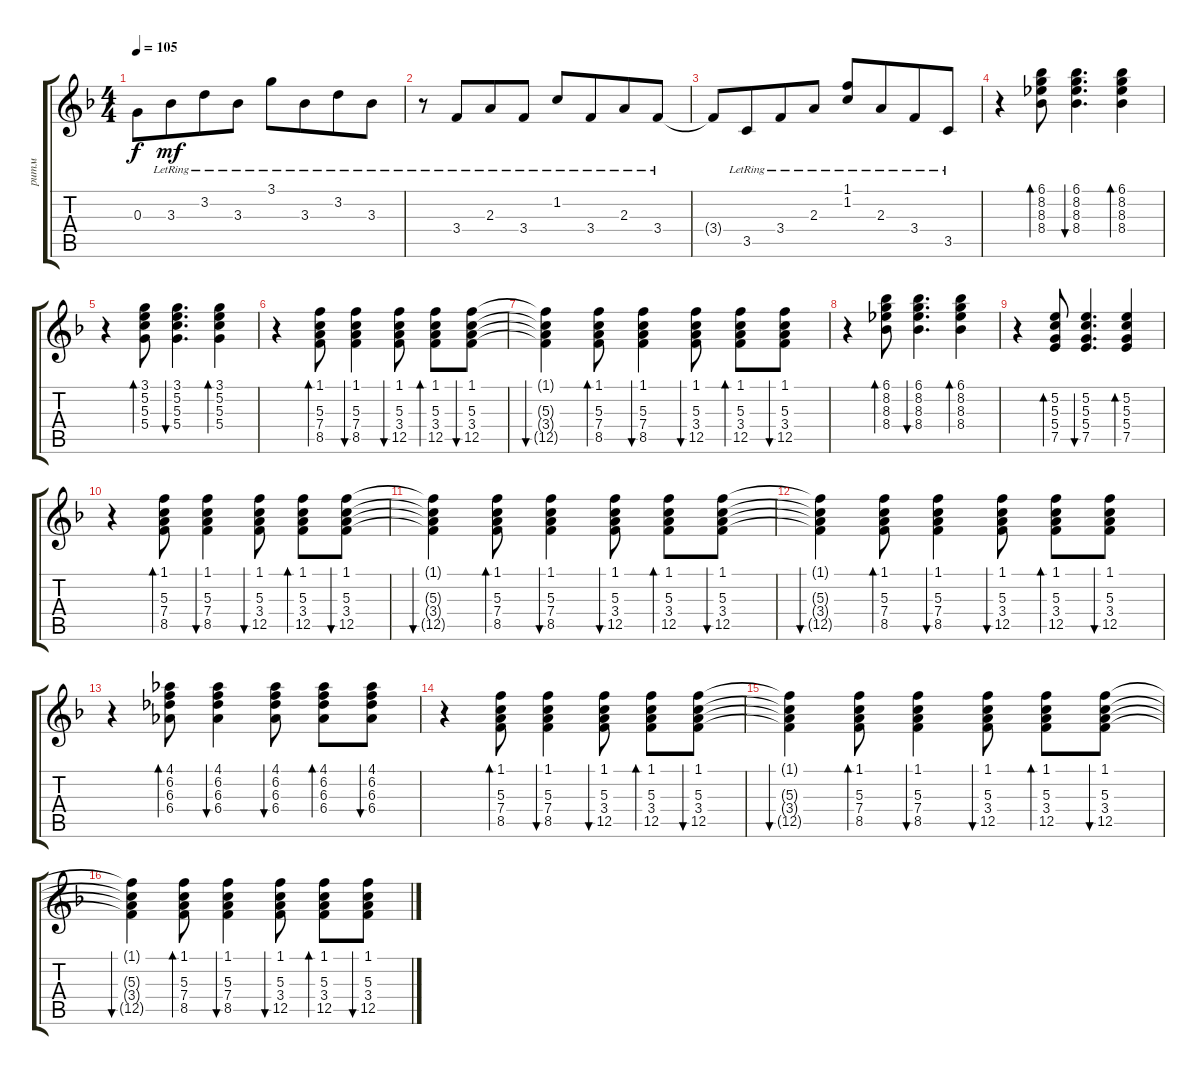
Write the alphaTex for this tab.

\track ("ритм" "ритм") {instrument acousticguitarsteel}
\staff {score tabs}
\tuning (E4 B3 G3 D3 A2 E2) {hide}
\ts (4 4)
\tempo 105
\clef g2
\ks f
0.3{t}.8{dy f} 3.3{lr}.8{dy mf beam merge} 3.2{lr}.8 3.3{lr}.8 3.1{lr}.8 3.3{lr}.8{beam merge} 3.2{lr}.8 3.3{lr}.8 |
r.8 3.4{lr}.8{beam merge} 2.3{lr}.8 3.4{lr}.8 1.2{lr}.8 3.4{lr}.8{beam merge} 2.3{lr}.8 3.4{lr}.8 |
3.4{t}.8 3.5{lr}.8{beam merge} 3.4{lr}.8 2.3{lr}.8 (1.1{lr} 1.2{lr}).8 2.3{lr}.8{beam merge} 3.4{lr}.8 3.5{lr}.8 |
r.4 (6.1 8.2 8.3 8.4).8{bd 60} (6.1 8.2 8.3 8.4).4{d bu 60} (6.1 8.2 8.3 8.4).4{bd 60} |
r.4 (3.1 5.2 5.3 5.4).8{bd 60} (3.1 5.2 5.3 5.4).4{d bu 60} (3.1 5.2 5.3 5.4).4{bd 60} |
r.4 (1.1 5.3 7.4 8.5).8{bd 60} (1.1 5.3 7.4 8.5).4{bu 60} (1.1 5.3 3.4 12.5).8{bu 60} (1.1 5.3 3.4 12.5).8{bd 60} (1.1 5.3 3.4 12.5).8{bu 60} |
(1.1{t} 5.3{t} 3.4{t} 12.5{t}).4{bu 60} (1.1 5.3 7.4 8.5).8{bd 60} (1.1 5.3 7.4 8.5).4{bu 60} (1.1 5.3 3.4 12.5).8{bu 60} (1.1 5.3 3.4 12.5).8{bd 60} (1.1 5.3 3.4 12.5).8{bu 60} |
r.4 (6.1 8.2 8.3 8.4).8{bd 60} (6.1 8.2 8.3 8.4).4{d bu 60} (6.1 8.2 8.3 8.4).4{bd 60} |
r.4 (5.2 5.3 5.4 7.5).8{bd 60} (5.2 5.3 5.4 7.5).4{d bu 60} (5.2 5.3 5.4 7.5).4{bd 60} |
r.4 (1.1 5.3 7.4 8.5).8{bd 60} (1.1 5.3 7.4 8.5).4{bu 60} (1.1 5.3 3.4 12.5).8{bu 60} (1.1 5.3 3.4 12.5).8{bd 60} (1.1 5.3 3.4 12.5).8{bu 60} |
(1.1{t} 5.3{t} 3.4{t} 12.5{t}).4{bu 60} (1.1 5.3 7.4 8.5).8{bd 60} (1.1 5.3 7.4 8.5).4{bu 60} (1.1 5.3 3.4 12.5).8{bu 60} (1.1 5.3 3.4 12.5).8{bd 60} (1.1 5.3 3.4 12.5).8{bu 60} |
(1.1{t} 5.3{t} 3.4{t} 12.5{t}).4{bu 60} (1.1 5.3 7.4 8.5).8{bd 60} (1.1 5.3 7.4 8.5).4{bu 60} (1.1 5.3 3.4 12.5).8{bu 60} (1.1 5.3 3.4 12.5).8{bd 60} (1.1 5.3 3.4 12.5).8{bu 60} |
r.4 (4.1 6.2 6.3 6.4).8{bd 60} (4.1 6.2 6.3 6.4).4{bu 60} (4.1 6.2 6.3 6.4).8{bu 60} (4.1 6.2 6.3 6.4).8{bd 60} (4.1 6.2 6.3 6.4).8{bu 60} |
r.4 (1.1 5.3 7.4 8.5).8{bd 60} (1.1 5.3 7.4 8.5).4{bu 60} (1.1 5.3 3.4 12.5).8{bu 60} (1.1 5.3 3.4 12.5).8{bd 60} (1.1 5.3 3.4 12.5).8{bu 60} |
(1.1{t} 5.3{t} 3.4{t} 12.5{t}).4{bu 60} (1.1 5.3 7.4 8.5).8{bd 60} (1.1 5.3 7.4 8.5).4{bu 60} (1.1 5.3 3.4 12.5).8{bu 60} (1.1 5.3 3.4 12.5).8{bd 60} (1.1 5.3 3.4 12.5).8{bu 60} |
(1.1{t} 5.3{t} 3.4{t} 12.5{t}).4{bu 60} (1.1 5.3 7.4 8.5).8{bd 60} (1.1 5.3 7.4 8.5).4{bu 60} (1.1 5.3 3.4 12.5).8{bu 60} (1.1 5.3 3.4 12.5).8{bd 60} (1.1 5.3 3.4 12.5).8{bu 60}
